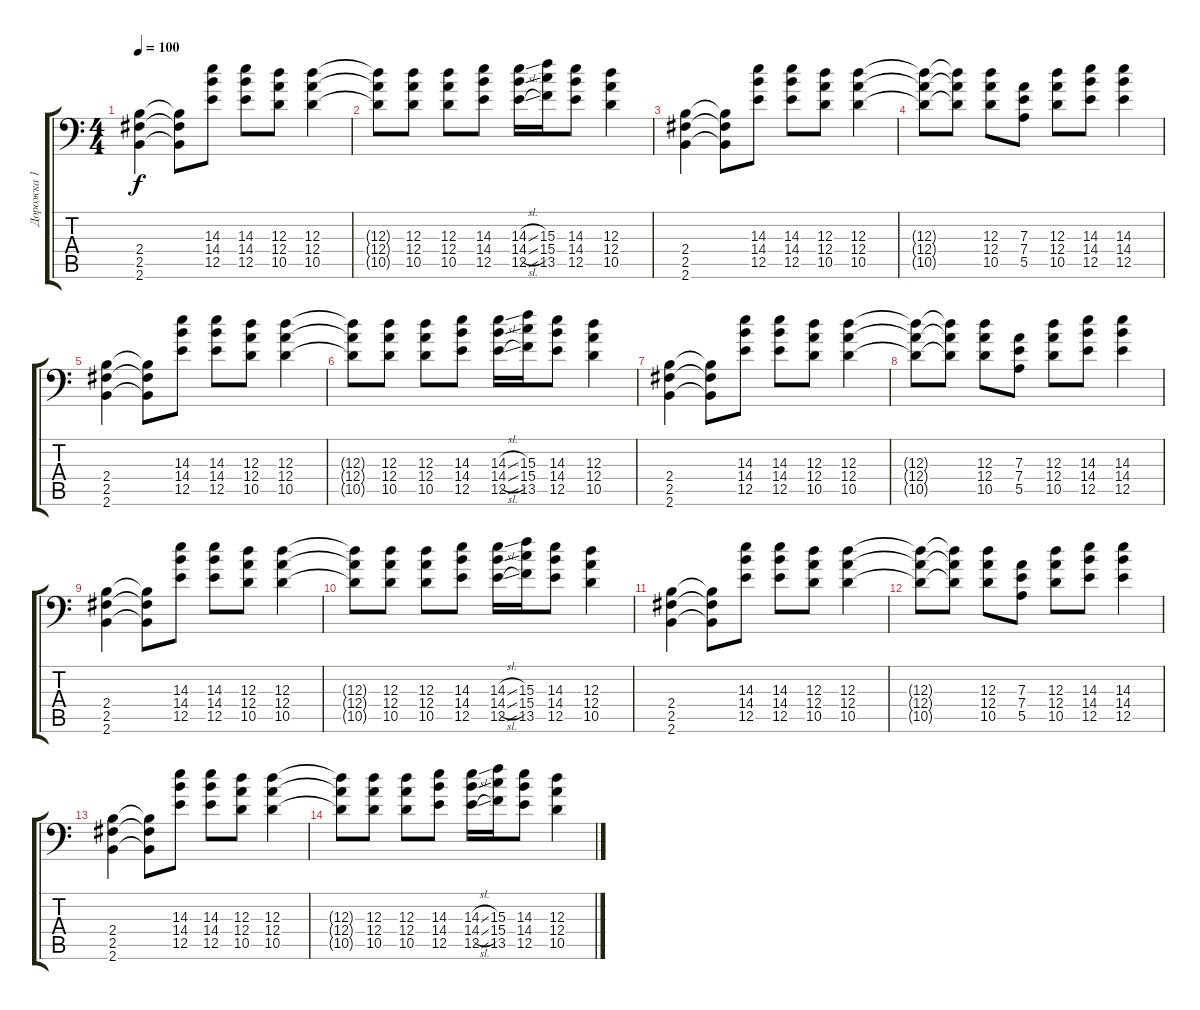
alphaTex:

\track ("Дорожка 1" "Дорожка 1") {instrument distortionguitar}
\staff {score tabs}
\tuning (B3 Gb3 D3 A2 E2 A1) {hide}
\ts (4 4)
\tempo 100
\clef f4
\ks c
(2.4 2.5 2.6).4{dy f} (2.4{t} 2.5{t} 2.6{t}).8 (14.3 14.4 12.5).8 (14.3 14.4 12.5).8 (12.3 12.4 10.5).8 (12.3 12.4 10.5).4 |
(12.3{t} 12.4{t} 10.5{t}).8 (12.3 12.4 10.5).8 (12.3 12.4 10.5).8 (14.3 14.4 12.5).8 (14.3{sl} 14.4{sl} 12.5{sl}).16 (15.3 15.4 13.5).16 (14.3 14.4 12.5).8 (12.3 12.4 10.5).4 |
(2.4 2.5 2.6).4 (2.4{t} 2.5{t} 2.6{t}).8 (14.3 14.4 12.5).8 (14.3 14.4 12.5).8 (12.3 12.4 10.5).8 (12.3 12.4 10.5).4 |
(12.3{t} 12.4{t} 10.5{t}).8 (12.3{t} 12.4{t} 10.5{t}).8 (12.3 12.4 10.5).8 (7.3 7.4 5.5).8 (12.3 12.4 10.5).8 (14.3 14.4 12.5).8 (14.3 14.4 12.5).4 |
(2.4 2.5 2.6).4 (2.4{t} 2.5{t} 2.6{t}).8 (14.3 14.4 12.5).8 (14.3 14.4 12.5).8 (12.3 12.4 10.5).8 (12.3 12.4 10.5).4 |
(12.3{t} 12.4{t} 10.5{t}).8 (12.3 12.4 10.5).8 (12.3 12.4 10.5).8 (14.3 14.4 12.5).8 (14.3{sl} 14.4{sl} 12.5{sl}).16 (15.3 15.4 13.5).16 (14.3 14.4 12.5).8 (12.3 12.4 10.5).4 |
(2.4 2.5 2.6).4 (2.4{t} 2.5{t} 2.6{t}).8 (14.3 14.4 12.5).8 (14.3 14.4 12.5).8 (12.3 12.4 10.5).8 (12.3 12.4 10.5).4 |
(12.3{t} 12.4{t} 10.5{t}).8 (12.3{t} 12.4{t} 10.5{t}).8 (12.3 12.4 10.5).8 (7.3 7.4 5.5).8 (12.3 12.4 10.5).8 (14.3 14.4 12.5).8 (14.3 14.4 12.5).4 |
(2.4 2.5 2.6).4 (2.4{t} 2.5{t} 2.6{t}).8 (14.3 14.4 12.5).8 (14.3 14.4 12.5).8 (12.3 12.4 10.5).8 (12.3 12.4 10.5).4 |
(12.3{t} 12.4{t} 10.5{t}).8 (12.3 12.4 10.5).8 (12.3 12.4 10.5).8 (14.3 14.4 12.5).8 (14.3{sl} 14.4{sl} 12.5{sl}).16 (15.3 15.4 13.5).16 (14.3 14.4 12.5).8 (12.3 12.4 10.5).4 |
(2.4 2.5 2.6).4 (2.4{t} 2.5{t} 2.6{t}).8 (14.3 14.4 12.5).8 (14.3 14.4 12.5).8 (12.3 12.4 10.5).8 (12.3 12.4 10.5).4 |
(12.3{t} 12.4{t} 10.5{t}).8 (12.3{t} 12.4{t} 10.5{t}).8 (12.3 12.4 10.5).8 (7.3 7.4 5.5).8 (12.3 12.4 10.5).8 (14.3 14.4 12.5).8 (14.3 14.4 12.5).4 |
(2.4 2.5 2.6).4 (2.4{t} 2.5{t} 2.6{t}).8 (14.3 14.4 12.5).8 (14.3 14.4 12.5).8 (12.3 12.4 10.5).8 (12.3 12.4 10.5).4 |
(12.3{t} 12.4{t} 10.5{t}).8 (12.3 12.4 10.5).8 (12.3 12.4 10.5).8 (14.3 14.4 12.5).8 (14.3{sl} 14.4{sl} 12.5{sl}).16 (15.3 15.4 13.5).16 (14.3 14.4 12.5).8 (12.3 12.4 10.5).4
